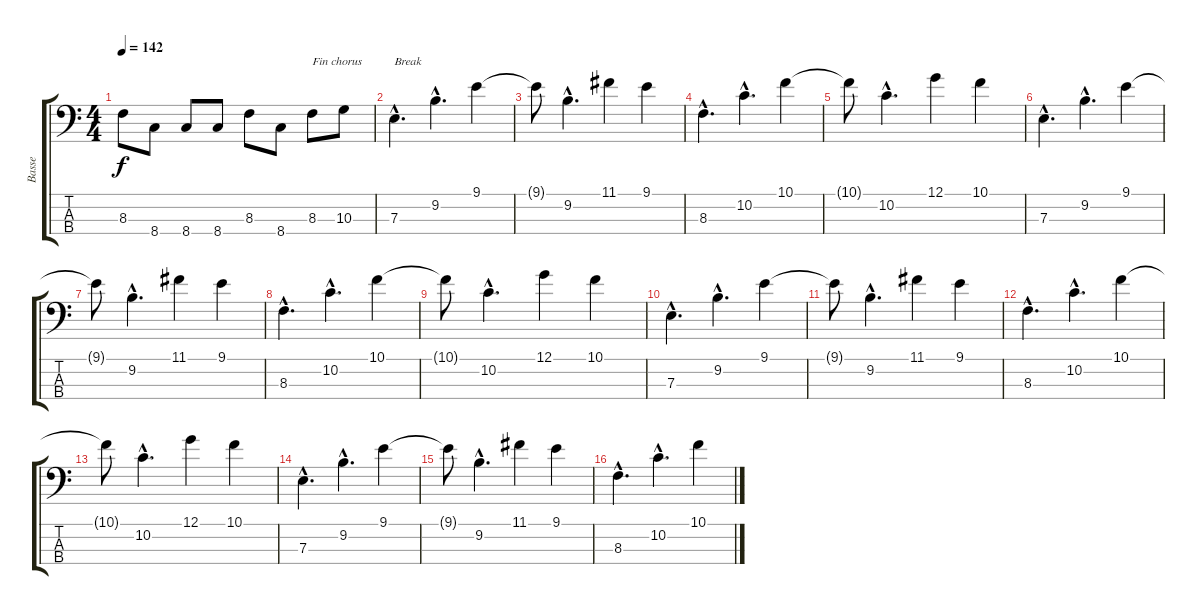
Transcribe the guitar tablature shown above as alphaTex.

\track ("Basse" "Basse") {instrument electricbassfinger}
\staff {score tabs}
\tuning (G2 D2 A1 E1) {hide}
\ts (4 4)
\tempo 142
\clef f4
\ks c
8.3.8{dy f} 8.4.8 8.4.8 8.4.8 8.3.8 8.4.8 8.3.8{txt "Fin chorus"} 10.3.8 |
7.3{hac}.4{d txt "Break"} 9.2{hac}.4{d} 9.1.4 |
9.1{t}.8 9.2{hac}.4{d} 11.1.4 9.1.4 |
8.3{hac}.4{d} 10.2{hac}.4{d} 10.1.4 |
10.1{t}.8 10.2{hac}.4{d} 12.1.4 10.1.4 |
7.3{hac}.4{d} 9.2{hac}.4{d} 9.1.4 |
9.1{t}.8 9.2{hac}.4{d} 11.1.4 9.1.4 |
8.3{hac}.4{d} 10.2{hac}.4{d} 10.1.4 |
10.1{t}.8 10.2{hac}.4{d} 12.1.4 10.1.4 |
7.3{hac}.4{d} 9.2{hac}.4{d} 9.1.4 |
9.1{t}.8 9.2{hac}.4{d} 11.1.4 9.1.4 |
8.3{hac}.4{d} 10.2{hac}.4{d} 10.1.4 |
10.1{t}.8 10.2{hac}.4{d} 12.1.4 10.1.4 |
7.3{hac}.4{d} 9.2{hac}.4{d} 9.1.4 |
9.1{t}.8 9.2{hac}.4{d} 11.1.4 9.1.4 |
8.3{hac}.4{d} 10.2{hac}.4{d} 10.1.4
